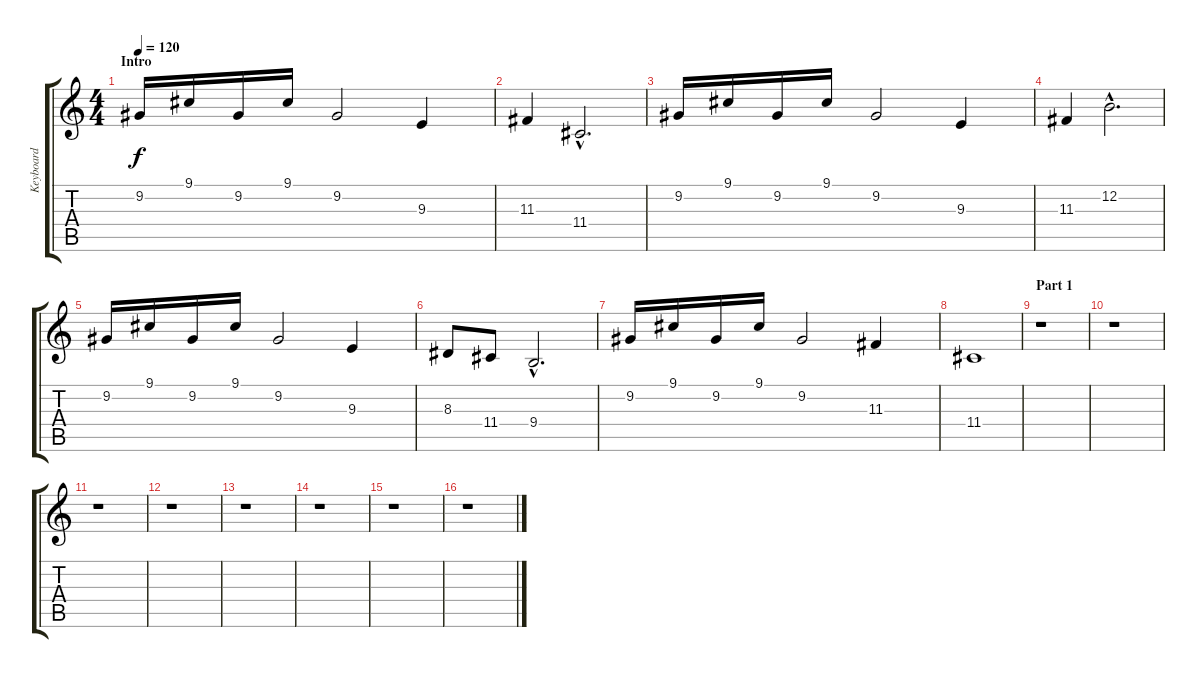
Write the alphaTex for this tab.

\track ("Keyboard" "Keyboard") {instrument synthstrings1}
\staff {score tabs}
\tuning (E4 B3 G3 D3 A2 E2) {hide}
\ts (4 4)
\section ("" "Intro")
\tempo 120
\clef g2
\ks c
9.2.16{dy f instrument synthstrings1} 9.1.16 9.2.16 9.1.16 9.2.2 9.3.4 |
11.3.4 11.4{hac}.2{d} |
9.2.16 9.1.16 9.2.16 9.1.16 9.2.2 9.3.4 |
11.3.4 12.2{hac}.2{d} |
9.2.16 9.1.16 9.2.16 9.1.16 9.2.2 9.3.4 |
8.3.8 11.4.8 9.4{hac}.2{d} |
9.2.16 9.1.16 9.2.16 9.1.16 9.2.2 11.3.4 |
11.4.1 |
\section ("" "Part 1")
r.1 |
r.1 |
r.1 |
r.1 |
r.1 |
r.1 |
r.1 |
r.1
